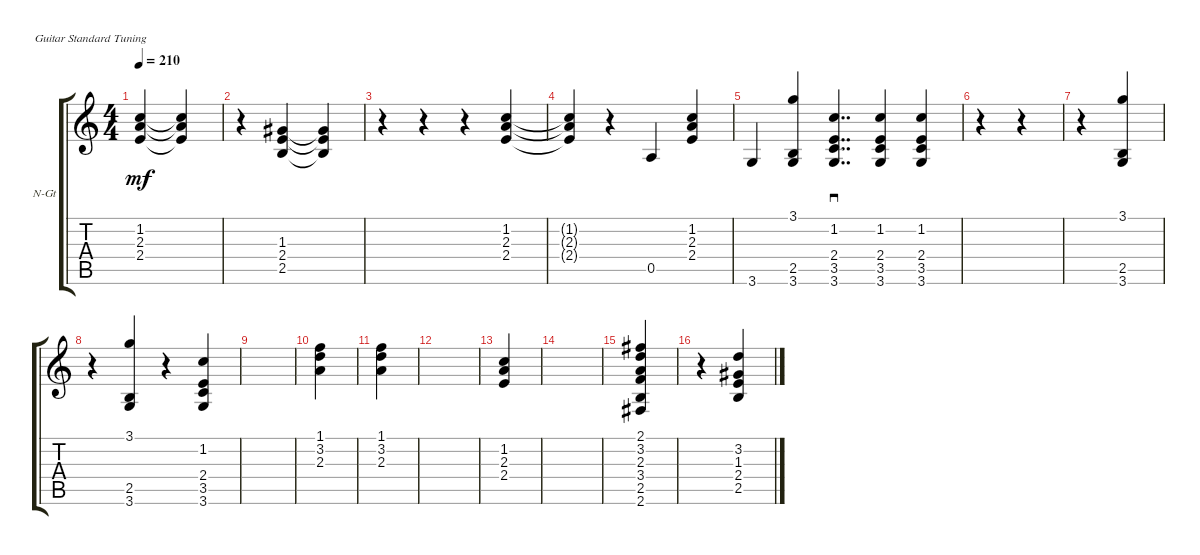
\defaultSystemsLayout 4
\bracketExtendMode groupsimilarinstruments
\firstSystemTrackNameOrientation horizontal
\otherSystemsTrackNameOrientation horizontal
\track ("chords" "N-Gt") {instrument acousticguitarnylon}
\staff {score tabs}
\tuning (E4 B3 G3 D3 A2 E2)
\ts (4 4)
\tempo 210
\clef g2
\scale
0.487395
\ks c
(1.2 2.4 2.3).4{dy mf instrument acousticguitarnylon} (1.2{t} 2.4{t} 2.3{t}).4 |
\scale
0.256303 r.4 (1.3 2.5 2.4).4 (1.3{t} 2.5{t} 2.4{t}).4 |
\scale
0.256303 r.4 r.4 r.4 (1.2 2.4 2.3).4 |
(1.2{t} 2.4{t} 2.3{t}).4 r.4 0.5.4 (1.2 2.4 2.3).4 |
3.6.4 (2.5 3.6 3.1).4 (1.2 2.4 3.6 3.5).4{dd sd} (1.2 2.4 3.6 3.5).4 (1.2 2.4 3.6 3.5).4 |
r.4 r.4 |
r.4 (2.5 3.6 3.1).4 |
r.4 (3.6 2.5 3.1).4 r.4 (1.2 2.4 3.6 3.5).4 |
|
(1.1 2.3 3.2).4 |
(1.1 2.3 3.2).4 |
|
(1.2 2.3 2.4).4 |
|
(3.2 3.4 2.1 2.5 2.6 2.3).4 |
r.4 (1.3 2.5 2.4 3.2).4
